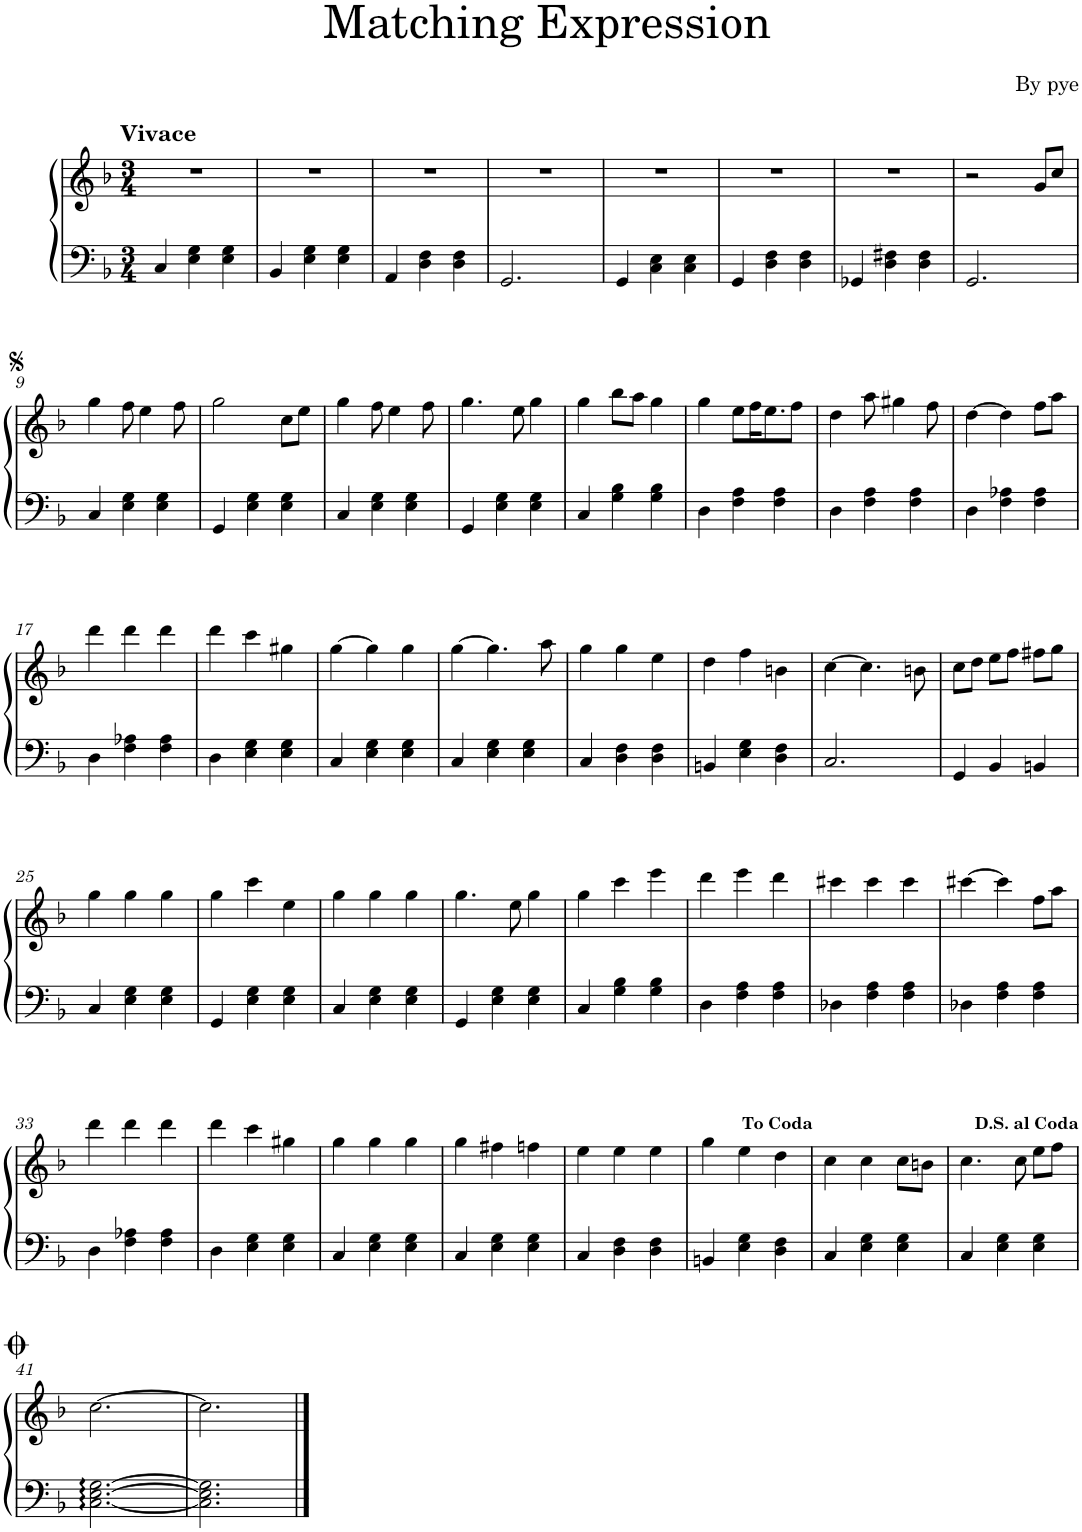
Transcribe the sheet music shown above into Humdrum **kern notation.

**kern	**kern
*part1	*part1
*staff2	*staff1
*I"Piano	*
*I'Pno.	*
*clefF4	*clefG2
*k[b-]	*k[b-]
*M3/4	*M3/4
=1	=1
!	!LO:TX:a:B:t=Vivace
4C/	2.r
4E\ 4G\	.
4E\ 4G\	.
=2	=2
4BB-/	2.r
4E\ 4G\	.
4E\ 4G\	.
=3	=3
4AA/	2.r
4D\ 4F\	.
4D\ 4F\	.
=4	=4
2.GG/	2.r
=5	=5
4GG/	2.r
4C\ 4E\	.
4C\ 4E\	.
=6	=6
4GG/	2.r
4D\ 4F\	.
4D\ 4F\	.
=7	=7
4GG-X/	2.r
4D\ 4F#X\	.
4D\ 4F#\	.
=8	=8
2.GG/	2r
.	8g/L
.	8cc/J
!!LO:LB:g=z
=9	=9
4C/	4gg\
4E\ 4G\	8ff\
.	4ee\
4E\ 4G\	.
.	8ff\
=10	=10
4GG/	2gg\
4E\ 4G\	.
4E\ 4G\	8cc\L
.	8ee\J
=11	=11
4C/	4gg\
4E\ 4G\	8ff\
.	4ee\
4E\ 4G\	.
.	8ff\
=12	=12
4GG/	4.gg\
4E\ 4G\	.
.	8ee\
4E\ 4G\	4gg\
=13	=13
4C/	4gg\
4G\ 4B-\	8bb-\L
.	8aa\J
4G\ 4B-\	4gg\
=14	=14
4D\	4gg\
4F\ 4A\	8ee\L
.	16ff\K
.	8.ee\
4F\ 4A\	.
.	8ff\J
=15	=15
4D\	4dd\
4F\ 4A\	8aa\
.	4gg#X\
4F\ 4A\	.
.	8ff\
=16	=16
4D\	[4dd\
4F\ 4A-X\	4dd\]
4F\ 4A-\	8ff\L
.	8aa\J
!!LO:LB:g=z
=17	=17
4D\	4ddd\
4F\ 4A-X\	4ddd\
4F\ 4A-\	4ddd\
=18	=18
4D\	4ddd\
4E\ 4G\	4ccc\
4E\ 4G\	4gg#X\
=19	=19
4C/	[4gg\
4E\ 4G\	4gg\]
4E\ 4G\	4gg\
=20	=20
4C/	[4gg\
4E\ 4G\	4.gg\]
4E\ 4G\	.
.	8aa\
=21	=21
4C/	4gg\
4D\ 4F\	4gg\
4D\ 4F\	4ee\
=22	=22
4BBn/	4dd\
4E\ 4G\	4ff\
4D\ 4F\	4bn\
=23	=23
2.C/	[4cc\
.	4.cc\]
.	8bn\
=24	=24
4GG/	8cc\L
.	8dd\J
4BB-/	8ee\L
.	8ff\J
4BBn/	8ff#X\L
.	8gg\J
!!LO:LB:g=z
=25	=25
4C/	4gg\
4E\ 4G\	4gg\
4E\ 4G\	4gg\
=26	=26
4GG/	4gg\
4E\ 4G\	4ccc\
4E\ 4G\	4ee\
=27	=27
4C/	4gg\
4E\ 4G\	4gg\
4E\ 4G\	4gg\
=28	=28
4GG/	4.gg\
4E\ 4G\	.
.	8ee\
4E\ 4G\	4gg\
=29	=29
4C/	4gg\
4G\ 4B-\	4ccc\
4G\ 4B-\	4eee\
=30	=30
4D\	4ddd\
4F\ 4A\	4eee\
4F\ 4A\	4ddd\
=31	=31
4D-X\	4ccc#X\
4F\ 4A\	4ccc#\
4F\ 4A\	4ccc#\
=32	=32
4D-X\	[4ccc#X\
4F\ 4A\	4ccc#\]
4F\ 4A\	8ff\L
.	8aa\J
!!LO:LB:g=z
=33	=33
4D\	4ddd\
4F\ 4A-X\	4ddd\
4F\ 4A-\	4ddd\
=34	=34
4D\	4ddd\
4E\ 4G\	4ccc\
4E\ 4G\	4gg#X\
=35	=35
4C/	4gg\
4E\ 4G\	4gg\
4E\ 4G\	4gg\
=36	=36
4C/	4gg\
4E\ 4G\	4ff#X\
4E\ 4G\	4ffn\
=37	=37
4C/	4ee\
4D\ 4F\	4ee\
4D\ 4F\	4ee\
=38	=38
4BBn/	4gg\
4E\ 4G\	4ee\
4D\ 4F\	4dd\
=39	=39
4C/	4cc\
4E\ 4G\	4cc\
4E\ 4G\	8cc\L
.	8bn\J
=40	=40
4C/	4.cc\
4E\ 4G\	.
.	8cc\
4E\ 4G\	8ee\L
.	8ff\J
!!LO:LB:g=z
=41	=41
[2.C\: [2.E\: [2.G\:	[2.cc\
=42	=42
2.C\] 2.E\] 2.G\]	2.cc\]
==	==
*-	*-
